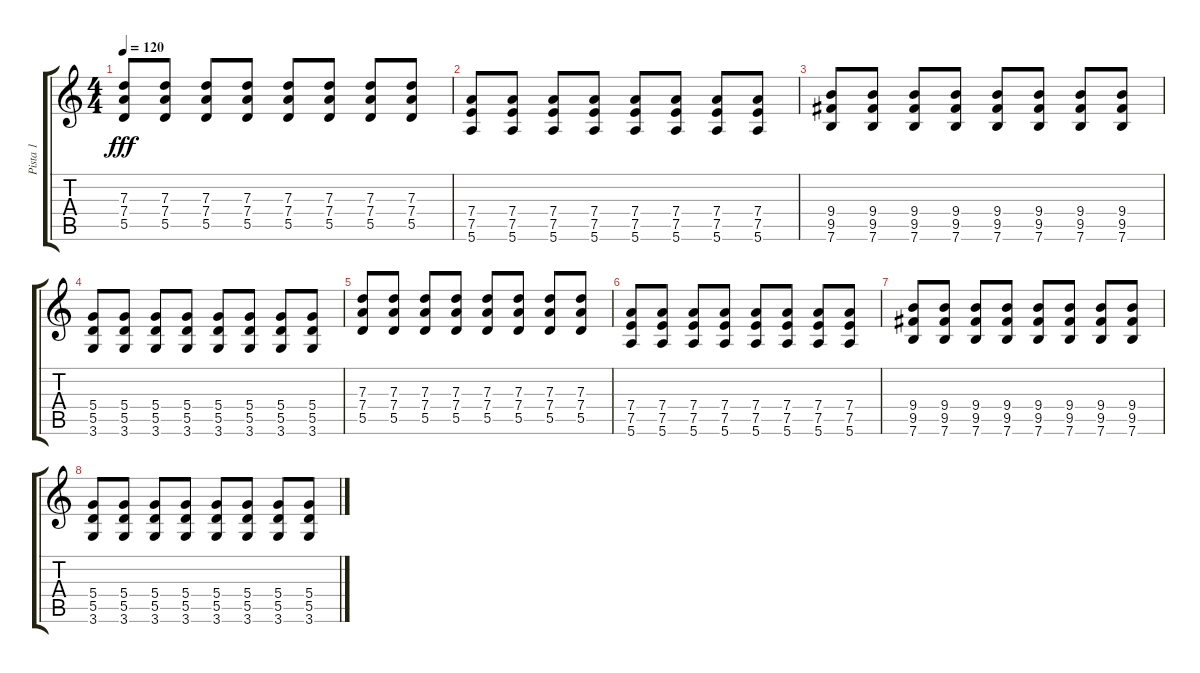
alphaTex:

\track ("Pista 1" "Pista 1") {instrument overdrivenguitar}
\staff {score tabs}
\tuning (E4 B3 G3 D3 A2 E2) {hide}
\ts (4 4)
\tempo 120
\clef g2
\ks c
(7.3 7.4 5.5).8{dy fff} (7.3 7.4 5.5).8 (7.3 7.4 5.5).8 (7.3 7.4 5.5).8 (7.3 7.4 5.5).8 (7.3 7.4 5.5).8 (7.3 7.4 5.5).8 (7.3 7.4 5.5).8 |
(7.4 7.5 5.6).8 (7.4 7.5 5.6).8 (7.4 7.5 5.6).8 (7.4 7.5 5.6).8 (7.4 7.5 5.6).8 (7.4 7.5 5.6).8 (7.4 7.5 5.6).8 (7.4 7.5 5.6).8 |
(9.4 9.5 7.6).8 (9.4 9.5 7.6).8 (9.4 9.5 7.6).8 (9.4 9.5 7.6).8 (9.4 9.5 7.6).8 (9.4 9.5 7.6).8 (9.4 9.5 7.6).8 (9.4 9.5 7.6).8 |
(5.4 5.5 3.6).8 (5.4 5.5 3.6).8 (5.4 5.5 3.6).8 (5.4 5.5 3.6).8 (5.4 5.5 3.6).8 (5.4 5.5 3.6).8 (5.4 5.5 3.6).8 (5.4 5.5 3.6).8 |
(7.3 7.4 5.5).8 (7.3 7.4 5.5).8 (7.3 7.4 5.5).8 (7.3 7.4 5.5).8 (7.3 7.4 5.5).8 (7.3 7.4 5.5).8 (7.3 7.4 5.5).8 (7.3 7.4 5.5).8 |
(7.4 7.5 5.6).8 (7.4 7.5 5.6).8 (7.4 7.5 5.6).8 (7.4 7.5 5.6).8 (7.4 7.5 5.6).8 (7.4 7.5 5.6).8 (7.4 7.5 5.6).8 (7.4 7.5 5.6).8 |
(9.4 9.5 7.6).8 (9.4 9.5 7.6).8 (9.4 9.5 7.6).8 (9.4 9.5 7.6).8 (9.4 9.5 7.6).8 (9.4 9.5 7.6).8 (9.4 9.5 7.6).8 (9.4 9.5 7.6).8 |
(5.4 5.5 3.6).8 (5.4 5.5 3.6).8 (5.4 5.5 3.6).8 (5.4 5.5 3.6).8 (5.4 5.5 3.6).8 (5.4 5.5 3.6).8 (5.4 5.5 3.6).8 (5.4 5.5 3.6).8
